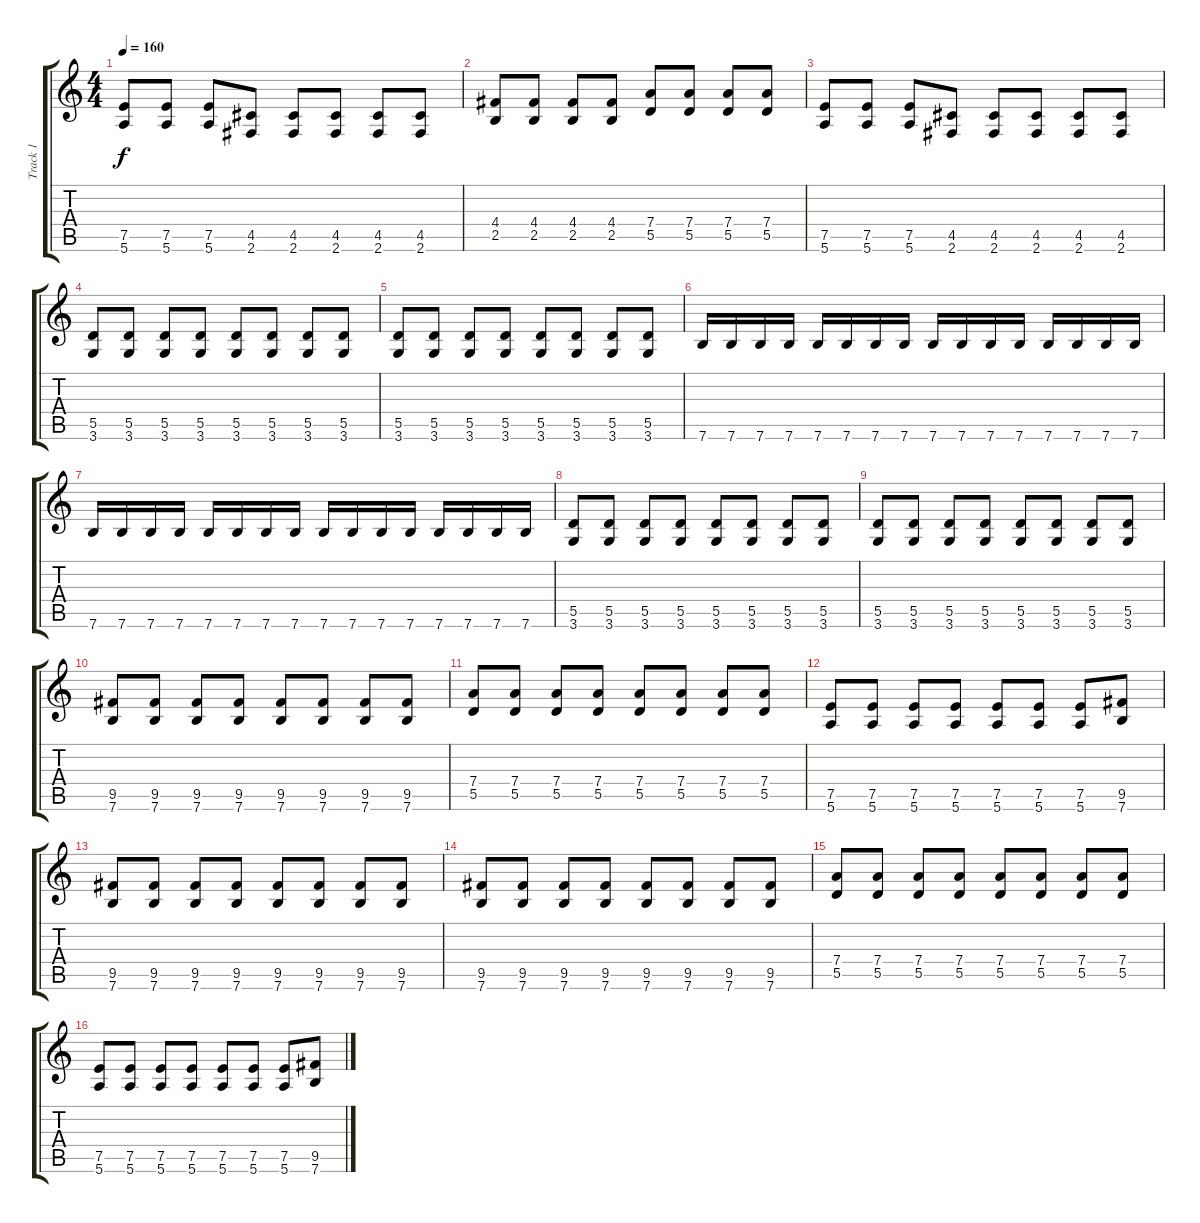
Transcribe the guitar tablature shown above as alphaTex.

\track ("Track 1" "Track 1") {instrument overdrivenguitar}
\staff {score tabs}
\tuning (E4 B3 G3 D3 A2 E2) {hide}
\ts (4 4)
\tempo 160
\clef g2
\ks c
(7.5 5.6).8{dy f} (7.5 5.6).8 (7.5 5.6).8 (4.5 2.6).8 (4.5 2.6).8 (4.5 2.6).8 (4.5 2.6).8 (4.5 2.6).8 |
(4.4 2.5).8 (4.4 2.5).8 (4.4 2.5).8 (4.4 2.5).8 (7.4 5.5).8 (7.4 5.5).8 (7.4 5.5).8 (7.4 5.5).8 |
(7.5 5.6).8 (7.5 5.6).8 (7.5 5.6).8 (4.5 2.6).8 (4.5 2.6).8 (4.5 2.6).8 (4.5 2.6).8 (4.5 2.6).8 |
(5.5 3.6).8 (5.5 3.6).8 (5.5 3.6).8 (5.5 3.6).8 (5.5 3.6).8 (5.5 3.6).8 (5.5 3.6).8 (5.5 3.6).8 |
(5.5 3.6).8 (5.5 3.6).8 (5.5 3.6).8 (5.5 3.6).8 (5.5 3.6).8 (5.5 3.6).8 (5.5 3.6).8 (5.5 3.6).8 |
7.6.16 7.6.16 7.6.16 7.6.16 7.6.16 7.6.16 7.6.16 7.6.16 7.6.16 7.6.16 7.6.16 7.6.16 7.6.16 7.6.16 7.6.16 7.6.16 |
7.6.16 7.6.16 7.6.16 7.6.16 7.6.16 7.6.16 7.6.16 7.6.16 7.6.16 7.6.16 7.6.16 7.6.16 7.6.16 7.6.16 7.6.16 7.6.16 |
(5.5 3.6).8 (5.5 3.6).8 (5.5 3.6).8 (5.5 3.6).8 (5.5 3.6).8 (5.5 3.6).8 (5.5 3.6).8 (5.5 3.6).8 |
(5.5 3.6).8 (5.5 3.6).8 (5.5 3.6).8 (5.5 3.6).8 (5.5 3.6).8 (5.5 3.6).8 (5.5 3.6).8 (5.5 3.6).8 |
(9.5 7.6).8 (9.5 7.6).8 (9.5 7.6).8 (9.5 7.6).8 (9.5 7.6).8 (9.5 7.6).8 (9.5 7.6).8 (9.5 7.6).8 |
(7.4 5.5).8 (7.4 5.5).8 (7.4 5.5).8 (7.4 5.5).8 (7.4 5.5).8 (7.4 5.5).8 (7.4 5.5).8 (7.4 5.5).8 |
(7.5 5.6).8 (7.5 5.6).8 (7.5 5.6).8 (7.5 5.6).8 (7.5 5.6).8 (7.5 5.6).8 (7.5 5.6).8 (9.5 7.6).8 |
(9.5 7.6).8 (9.5 7.6).8 (9.5 7.6).8 (9.5 7.6).8 (9.5 7.6).8 (9.5 7.6).8 (9.5 7.6).8 (9.5 7.6).8 |
(9.5 7.6).8 (9.5 7.6).8 (9.5 7.6).8 (9.5 7.6).8 (9.5 7.6).8 (9.5 7.6).8 (9.5 7.6).8 (9.5 7.6).8 |
(7.4 5.5).8 (7.4 5.5).8 (7.4 5.5).8 (7.4 5.5).8 (7.4 5.5).8 (7.4 5.5).8 (7.4 5.5).8 (7.4 5.5).8 |
(7.5 5.6).8 (7.5 5.6).8 (7.5 5.6).8 (7.5 5.6).8 (7.5 5.6).8 (7.5 5.6).8 (7.5 5.6).8 (9.5 7.6).8
